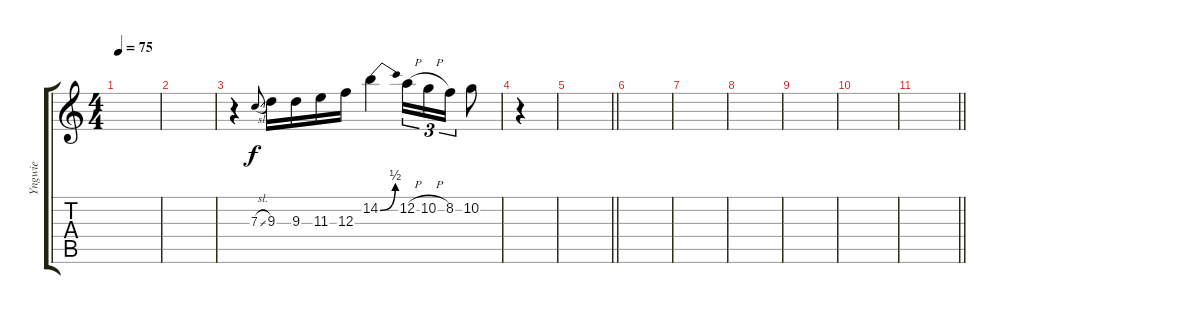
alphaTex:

\track ("Yngwie" "Yngwie") {instrument distortionguitar}
\staff {score tabs}
\tuning (D4 A3 F3 C3 G2 D2) {hide}
\ts (4 4)
\tempo 75
\clef g2
\ks c
|
|
r.4 7.3{sl}.8{gr onbeat} 9.3.16 9.3.16 11.3.16 12.3.16 14.2{be (bend 0 0 60 2)}.4 12.2{h}.16{tu (3 2)} 10.2{h}.16{tu (3 2)} 8.2.16{tu (3 2)} 10.2.8 |
r.4 |
\barLineRight lightlight
|
|
|
|
|
|
\barLineRight lightlight
